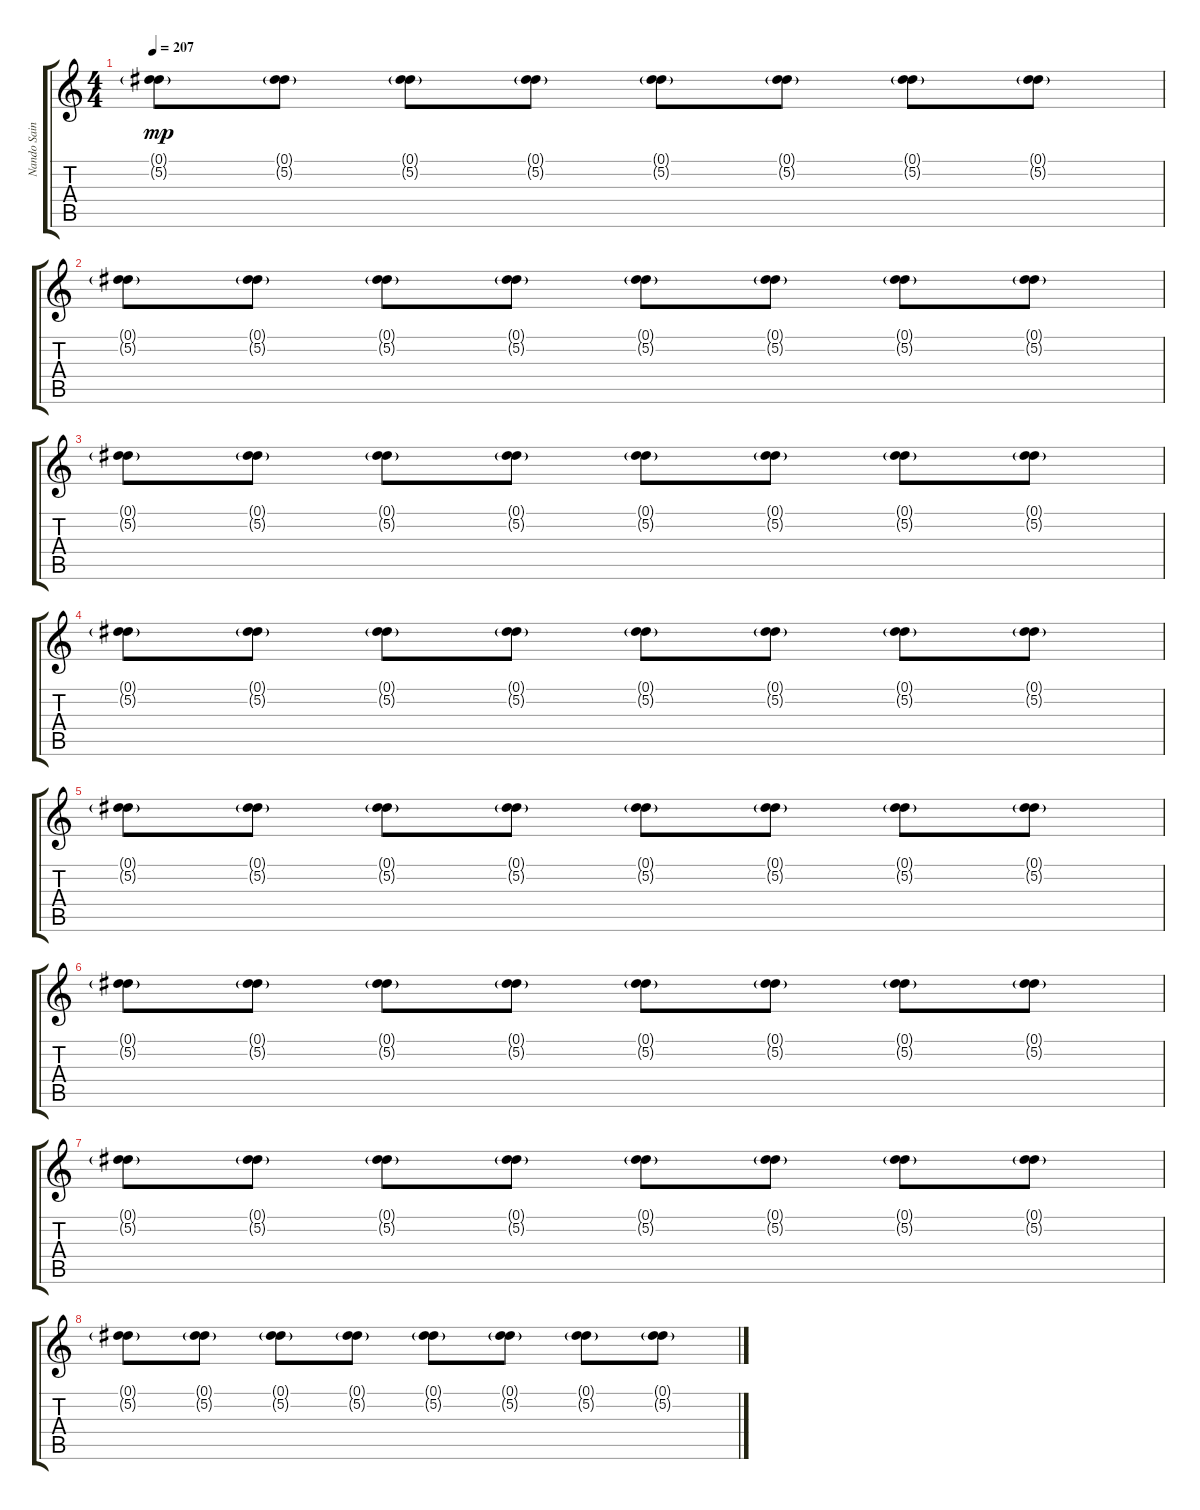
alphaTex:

\track ("Nando Sainz (Rellenos)" "Nando Sain") {instrument overdrivenguitar}
\staff {score tabs}
\tuning (Eb4 Bb3 Gb3 Db3 Ab2 Eb2) {hide}
\ts (4 4)
\tempo 207
\clef g2
\ks c
(0.1{g} 5.2{g}).8{dy mp} (0.1{g} 5.2{g}).8 (0.1{g} 5.2{g}).8 (0.1{g} 5.2{g}).8 (0.1{g} 5.2{g}).8 (0.1{g} 5.2{g}).8 (0.1{g} 5.2{g}).8 (0.1{g} 5.2{g}).8 |
(0.1{g} 5.2{g}).8 (0.1{g} 5.2{g}).8 (0.1{g} 5.2{g}).8 (0.1{g} 5.2{g}).8 (0.1{g} 5.2{g}).8 (0.1{g} 5.2{g}).8 (0.1{g} 5.2{g}).8 (0.1{g} 5.2{g}).8 |
(0.1{g} 5.2{g}).8 (0.1{g} 5.2{g}).8 (0.1{g} 5.2{g}).8 (0.1{g} 5.2{g}).8 (0.1{g} 5.2{g}).8 (0.1{g} 5.2{g}).8 (0.1{g} 5.2{g}).8 (0.1{g} 5.2{g}).8 |
(0.1{g} 5.2{g}).8 (0.1{g} 5.2{g}).8 (0.1{g} 5.2{g}).8 (0.1{g} 5.2{g}).8 (0.1{g} 5.2{g}).8 (0.1{g} 5.2{g}).8 (0.1{g} 5.2{g}).8 (0.1{g} 5.2{g}).8 |
(0.1{g} 5.2{g}).8 (0.1{g} 5.2{g}).8 (0.1{g} 5.2{g}).8 (0.1{g} 5.2{g}).8 (0.1{g} 5.2{g}).8 (0.1{g} 5.2{g}).8 (0.1{g} 5.2{g}).8 (0.1{g} 5.2{g}).8 |
(0.1{g} 5.2{g}).8 (0.1{g} 5.2{g}).8 (0.1{g} 5.2{g}).8 (0.1{g} 5.2{g}).8 (0.1{g} 5.2{g}).8 (0.1{g} 5.2{g}).8 (0.1{g} 5.2{g}).8 (0.1{g} 5.2{g}).8 |
(0.1{g} 5.2{g}).8 (0.1{g} 5.2{g}).8 (0.1{g} 5.2{g}).8 (0.1{g} 5.2{g}).8 (0.1{g} 5.2{g}).8 (0.1{g} 5.2{g}).8 (0.1{g} 5.2{g}).8 (0.1{g} 5.2{g}).8 |
(0.1{g} 5.2{g}).8 (0.1{g} 5.2{g}).8 (0.1{g} 5.2{g}).8 (0.1{g} 5.2{g}).8 (0.1{g} 5.2{g}).8 (0.1{g} 5.2{g}).8 (0.1{g} 5.2{g}).8 (0.1{g} 5.2{g}).8
